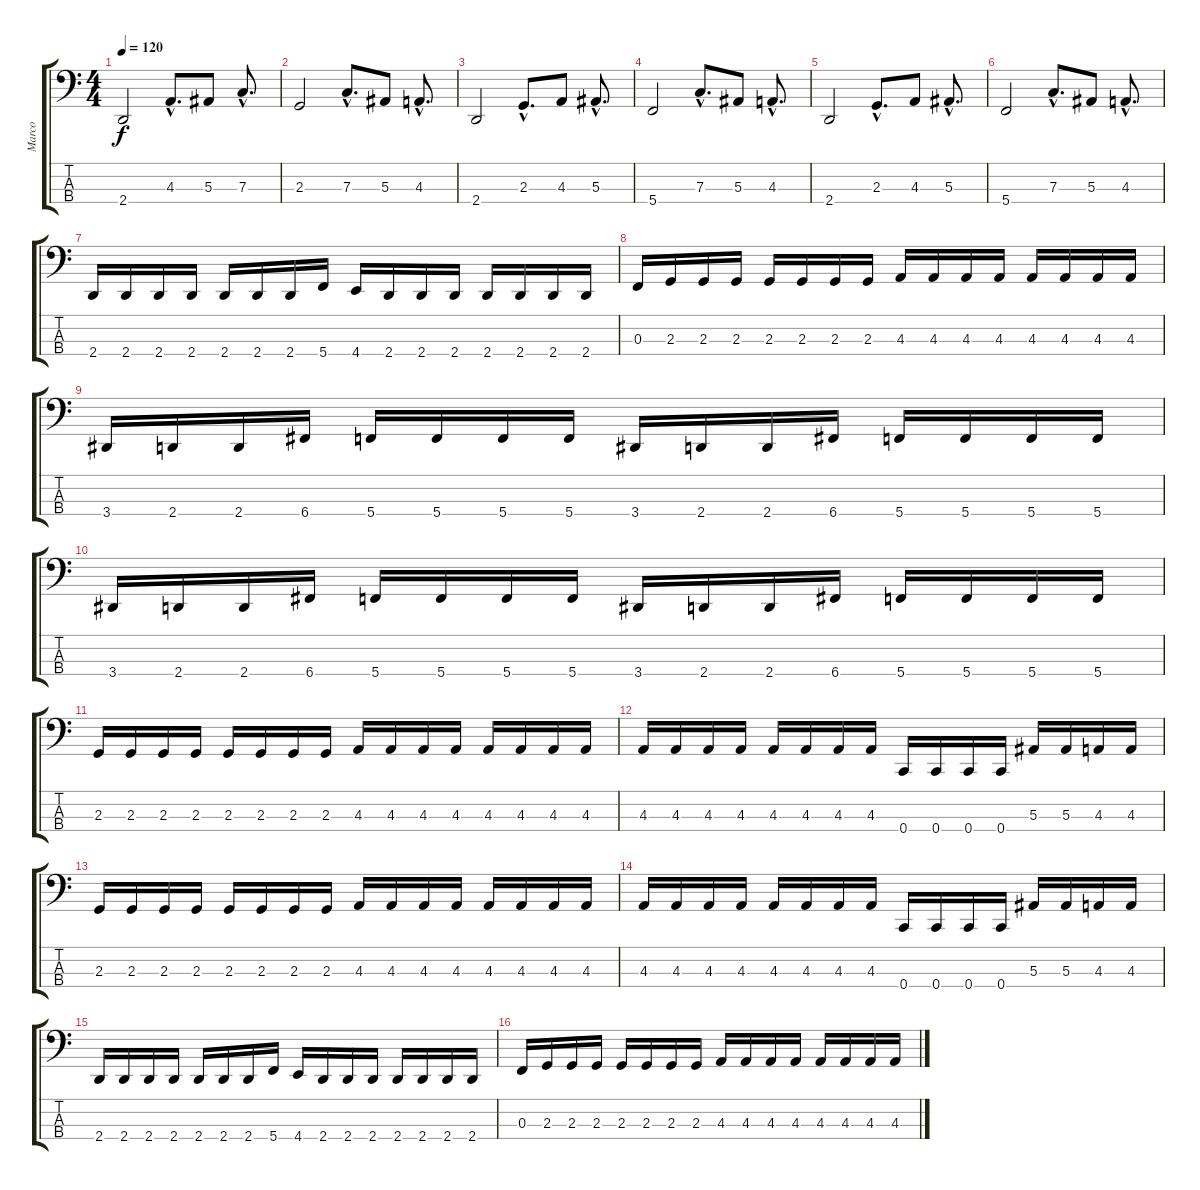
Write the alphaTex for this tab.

\track ("Marco" "Marco") {instrument electricbasspick}
\staff {score tabs}
\tuning (Eb2 Bb1 F1 C1) {hide}
\ts (4 4)
\tempo 120
\clef f4
\ks c
2.4.2{dy f} 4.3{hac}.8{d} 5.3.8 7.3{hac}.8{d} |
2.3.2 7.3{hac}.8{d} 5.3.8 4.3{hac}.8{d} |
2.4.2 2.3{hac}.8{d} 4.3.8 5.3{hac}.8{d} |
5.4.2 7.3{hac}.8{d} 5.3.8 4.3{hac}.8{d} |
2.4.2 2.3{hac}.8{d} 4.3.8 5.3{hac}.8{d} |
5.4.2 7.3{hac}.8{d} 5.3.8 4.3{hac}.8{d} |
2.4.16 2.4.16 2.4.16 2.4.16 2.4.16 2.4.16 2.4.16 5.4.16 4.4.16 2.4.16 2.4.16 2.4.16 2.4.16 2.4.16 2.4.16 2.4.16 |
0.3.16 2.3.16 2.3.16 2.3.16 2.3.16 2.3.16 2.3.16 2.3.16 4.3.16 4.3.16 4.3.16 4.3.16 4.3.16 4.3.16 4.3.16 4.3.16 |
3.4.16 2.4.16 2.4.16 6.4.16 5.4.16 5.4.16 5.4.16 5.4.16 3.4.16 2.4.16 2.4.16 6.4.16 5.4.16 5.4.16 5.4.16 5.4.16 |
3.4.16 2.4.16 2.4.16 6.4.16 5.4.16 5.4.16 5.4.16 5.4.16 3.4.16 2.4.16 2.4.16 6.4.16 5.4.16 5.4.16 5.4.16 5.4.16 |
2.3.16 2.3.16 2.3.16 2.3.16 2.3.16 2.3.16 2.3.16 2.3.16 4.3.16 4.3.16 4.3.16 4.3.16 4.3.16 4.3.16 4.3.16 4.3.16 |
4.3.16 4.3.16 4.3.16 4.3.16 4.3.16 4.3.16 4.3.16 4.3.16 0.4.16 0.4.16 0.4.16 0.4.16 5.3.16 5.3.16 4.3.16 4.3.16 |
2.3.16 2.3.16 2.3.16 2.3.16 2.3.16 2.3.16 2.3.16 2.3.16 4.3.16 4.3.16 4.3.16 4.3.16 4.3.16 4.3.16 4.3.16 4.3.16 |
4.3.16 4.3.16 4.3.16 4.3.16 4.3.16 4.3.16 4.3.16 4.3.16 0.4.16 0.4.16 0.4.16 0.4.16 5.3.16 5.3.16 4.3.16 4.3.16 |
2.4.16 2.4.16 2.4.16 2.4.16 2.4.16 2.4.16 2.4.16 5.4.16 4.4.16 2.4.16 2.4.16 2.4.16 2.4.16 2.4.16 2.4.16 2.4.16 |
0.3.16 2.3.16 2.3.16 2.3.16 2.3.16 2.3.16 2.3.16 2.3.16 4.3.16 4.3.16 4.3.16 4.3.16 4.3.16 4.3.16 4.3.16 4.3.16
